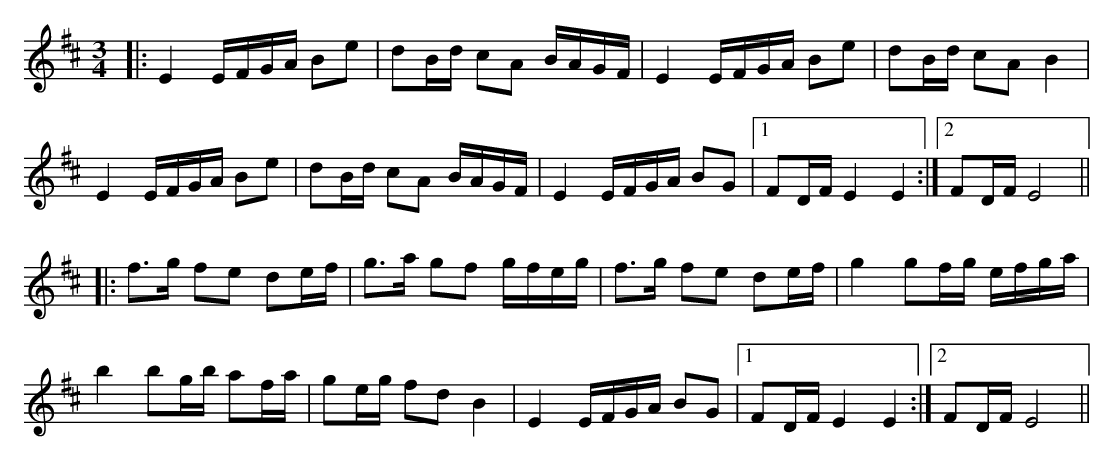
X:1
M:3/4
K:Edor
|:E2 E/F/G/A/ Be|dB/d/ cA B/A/G/F/|E2 E/F/G/A/ Be|dB/d/ cA B2|
E2 E/F/G/A/ Be|dB/d/ cA B/A/G/F/|E2 E/F/G/A/ BG|1 FD/F/ E2 E2:|2 FD/F/ E4||
|:f>g fe de/f/|g>a gf g/f/e/g/|f>g fe de/f/|g2 gf/g/ e/f/g/a/|
b2 bg/b/ af/a/|ge/g/ fd B2|E2 E/F/G/A/ BG|1 FD/F/ E2 E2:|2 FD/F/ E4||
